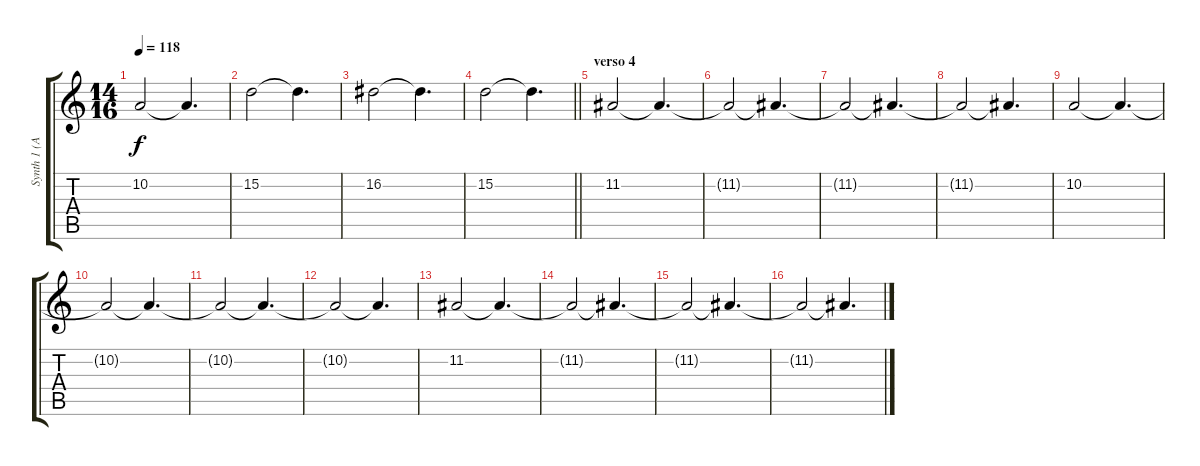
\track ("Synth 1 (Ambient sounds)" "Synth 1 (A") {instrument pad4choir}
\staff {score tabs}
\tuning (E4 B3 G3 D3 A2 E2) {hide}
\ts (14 16)
\tempo 118
\clef g2
\ks c
10.2.2{dy f} 10.2{t}.4{d} |
15.2.2 15.2{t}.4{d} |
16.2.2 16.2{t}.4{d} |
\barLineRight lightlight
15.2.2 15.2{t}.4{d} |
\section ("" "verso 4")
11.2.2 11.2{t}.4{d} |
11.2{t}.2 11.2{t}.4{d} |
11.2{t}.2 11.2{t}.4{d} |
11.2{t}.2 11.2{t}.4{d} |
10.2.2 10.2{t}.4{d} |
10.2{t}.2 10.2{t}.4{d} |
10.2{t}.2 10.2{t}.4{d} |
10.2{t}.2 10.2{t}.4{d} |
11.2.2 11.2{t}.4{d} |
11.2{t}.2 11.2{t}.4{d} |
11.2{t}.2 11.2{t}.4{d} |
11.2{t}.2 11.2{t}.4{d}
